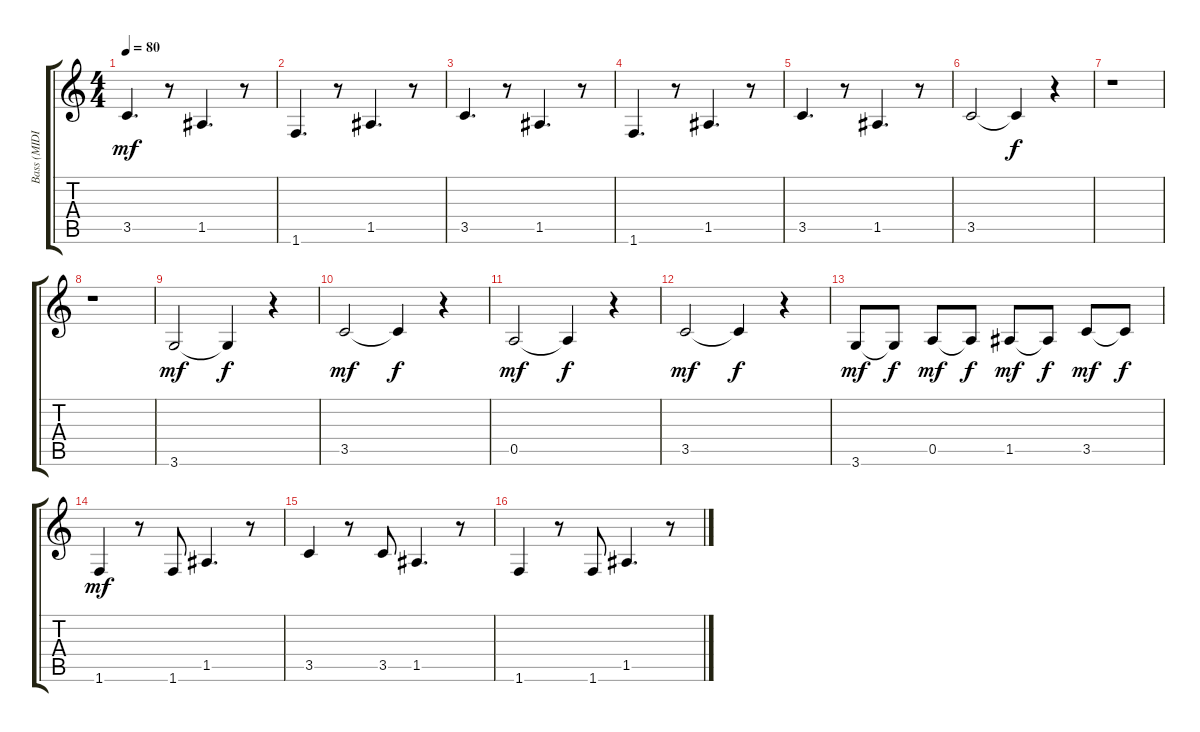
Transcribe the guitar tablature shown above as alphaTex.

\track ("Bass (MIDI)" "Bass (MIDI") {instrument electricbassfinger}
\staff {score tabs}
\tuning (E4 B3 G3 D3 A2 E2) {hide}
\ts (4 4)
\tempo 80
\clef g2
\ks c
3.5.4{d dy mf} r.8 1.5.4{d} r.8 |
1.6.4{d balance 14} r.8 1.5.4{d} r.8 |
3.5.4{d} r.8 1.5.4{d} r.8 |
1.6.4{d balance 14} r.8 1.5.4{d} r.8 |
3.5.4{d} r.8 1.5.4{d} r.8 |
3.5.2 3.5{t}.4{dy f} r.4 |
r.1 |
r.1 |
3.6.2{dy mf} 3.6{t}.4{dy f} r.4 |
3.5.2{dy mf} 3.5{t}.4{dy f} r.4 |
0.5.2{dy mf} 0.5{t}.4{dy f} r.4 |
3.5.2{dy mf} 3.5{t}.4{dy f} r.4 |
3.6.8{dy mf} 3.6{t}.8{dy f} 0.5.8{dy mf} 0.5{t}.8{dy f} 1.5.8{dy mf} 1.5{t}.8{dy f} 3.5.8{dy mf} 3.5{t}.8{dy f} |
1.6.4{dy mf} r.8 1.6.8 1.5.4{d} r.8 |
3.5.4 r.8 3.5.8 1.5.4{d} r.8 |
1.6.4 r.8 1.6.8 1.5.4{d} r.8
